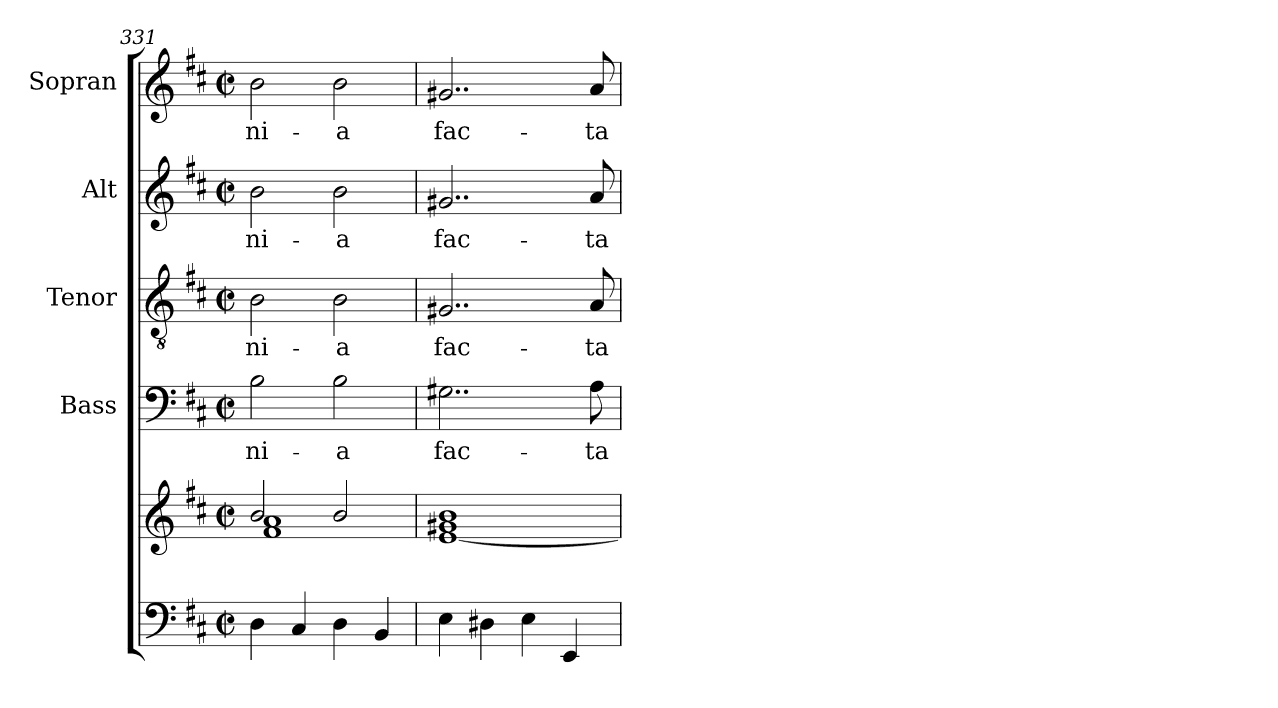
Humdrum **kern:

**kern	**kern	**kern	**text	**kern	**text	**kern	**text	**kern	**text
*part5	*part5	*part4	*part4	*part3	*part3	*part2	*part2	*part1	*part1
*staff6	*staff5	*staff4	*staff4	*staff3	*staff3	*staff2	*staff2	*staff1	*staff1
*	*	*I"Bass	*	*I"Tenor	*	*I"Alt	*	*I"Sopran	*
*	*	*I'B.	*	*I'T.	*	*I'A.	*	*I'S.	*
*clefF4	*clefG2	*clefF4	*	*clefGv2	*	*clefG2	*	*clefG2	*
*k[f#c#]	*k[f#c#]	*k[f#c#]	*	*k[f#c#]	*	*k[f#c#]	*	*k[f#c#]	*
*D:	*D:	*D:	*	*D:	*	*D:	*	*D:	*
*M2/2	*M2/2	*M2/2	*	*M2/2	*	*M2/2	*	*M2/2	*
*met(c|)	*met(c|)	*met(c|)	*	*met(c|)	*	*met(c|)	*	*met(c|)	*
=331	=331	=331	=331	=331	=331	=331	=331	=331	=331
*	*^	*	*	*	*	*	*	*	*
!	!	!	!	!LO:LY:b	!	!LO:LY:b	!	!LO:LY:b	!	!LO:LY:b
4D\	2b/	1f# 1a	2B\	-ni-	2B\	-ni-	2b\	-ni-	2b\	-ni-
4C#/	.	.	.	.	.	.	.	.	.	.
!	!	!	!	!LO:LY:b	!	!LO:LY:b	!	!LO:LY:b	!	!LO:LY:b
4D\	2b/	.	2B\	-a	2B\	-a	2b\	-a	2b\	-a
4BB/	.	.	.	.	.	.	.	.	.	.
*	*v	*v	*	*	*	*	*	*	*	*
=332	=332	=332	=332	=332	=332	=332	=332	=332	=332
!	!	!	!LO:LY:b	!	!LO:LY:b	!	!LO:LY:b	!	!LO:LY:b
4E\	[1e 1g#X 1b	2..G#X\	fac-	2..G#X/	fac-	2..g#X/	fac-	2..g#X/	fac-
4D#X\	.	.	.	.	.	.	.	.	.
4E\	.	.	.	.	.	.	.	.	.
4EE/	.	.	.	.	.	.	.	.	.
!	!	!	!LO:LY:b	!	!LO:LY:b	!	!LO:LY:b	!	!LO:LY:b
.	.	8A\	-ta	8A/	-ta	8a/	-ta	8a/	-ta
=	=	=	=	=	=	=	=	=	=
*-	*-	*-	*-	*-	*-	*-	*-	*-	*-
